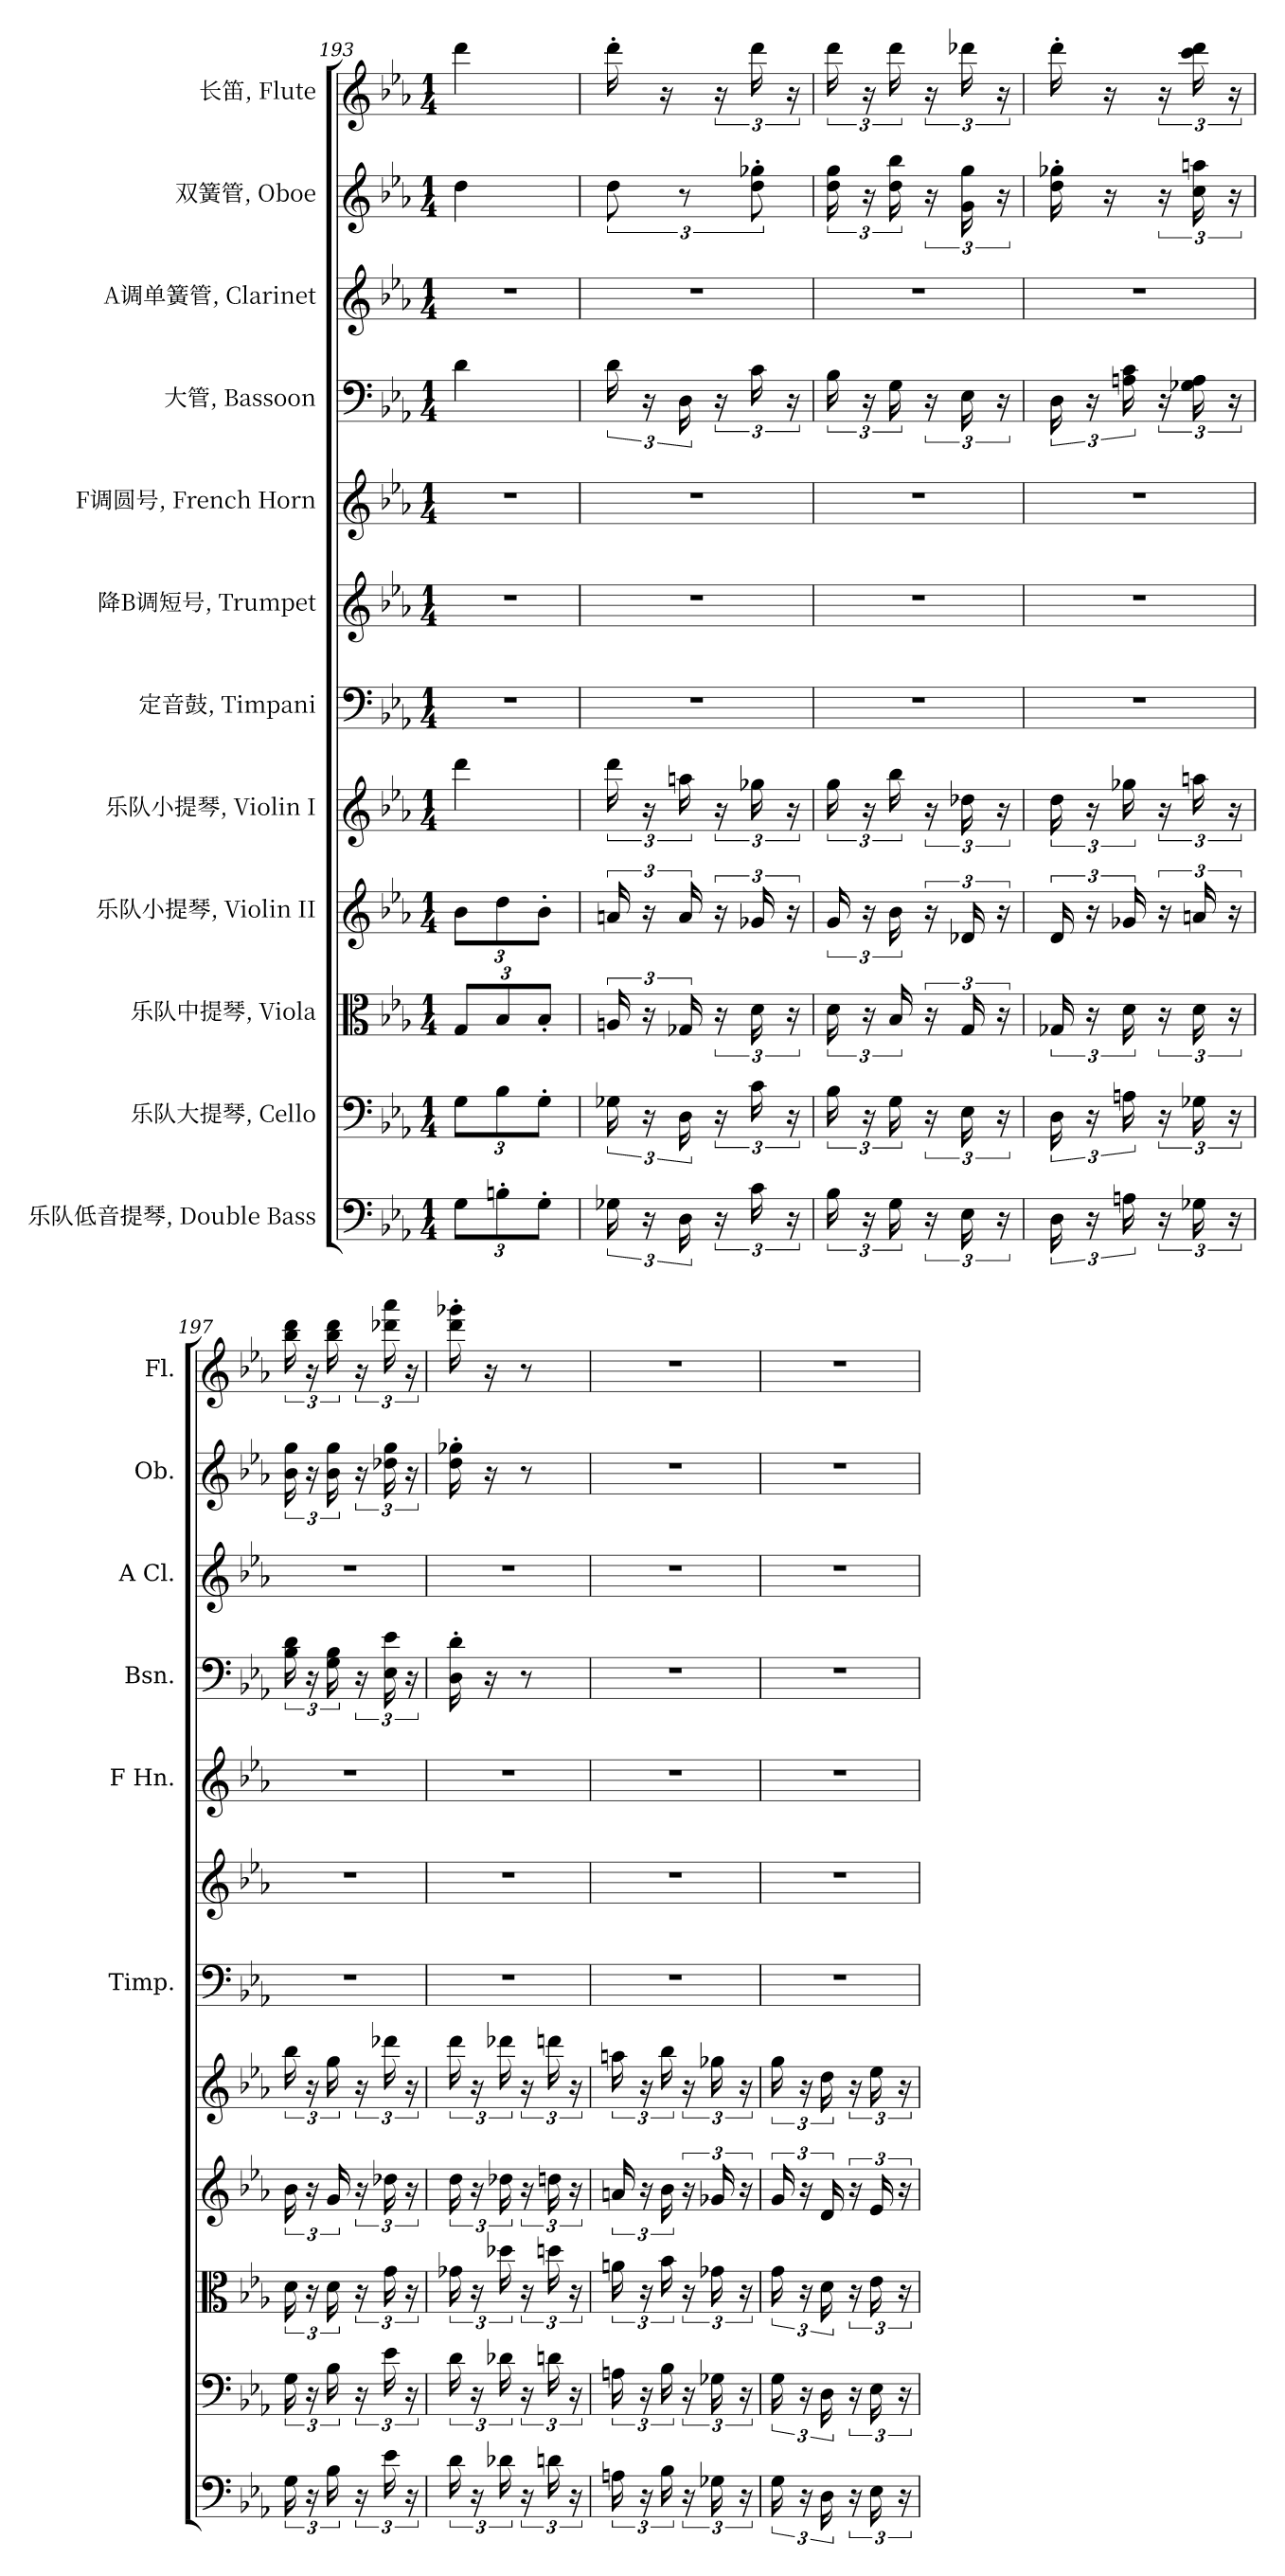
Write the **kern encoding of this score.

**kern	**kern	**kern	**kern	**kern	**kern	**kern	**kern	**kern	**kern	**kern	**kern
*part12	*part11	*part10	*part9	*part8	*part7	*part6	*part5	*part4	*part3	*part2	*part1
*staff12	*staff11	*staff10	*staff9	*staff8	*staff7	*staff6	*staff5	*staff4	*staff3	*staff2	*staff1
*I"乐队低音提琴, Double Bass	*I"乐队大提琴, Cello	*I"乐队中提琴, Viola	*I"乐队小提琴, Violin II	*I"乐队小提琴, Violin I	*I"定音鼓, Timpani	*I"降B调短号, Trumpet	*I"F调圆号, French Horn	*I"大管, Bassoon	*I"A调单簧管, Clarinet	*I"双簧管, Oboe	*I"长笛, Flute
*	*	*	*	*	*I'Timp.	*	*I'F Hn.	*I'Bsn.	*I'A Cl.	*I'Ob.	*I'Fl.
*clefF4	*clefF4	*clefC3	*clefG2	*clefG2	*clefF4	*clefG2	*clefG2	*clefF4	*clefG2	*clefG2	*clefG2
*ITrd7c12	*	*	*	*	*	*ITrd1c2	*ITrd4c7	*	*ITrd2c3	*	*
*k[b-e-a-]	*k[b-e-a-]	*k[b-e-a-]	*k[b-e-a-]	*k[b-e-a-]	*k[b-e-a-]	*k[b-e-a-d-g-]	*k[b-e-a-d-]	*k[b-e-a-]	*k[]	*k[b-e-a-]	*k[b-e-a-]
*M1/4	*M1/4	*M1/4	*M1/4	*M1/4	*M1/4	*M1/4	*M1/4	*M1/4	*M1/4	*M1/4	*M1/4
*Xbrackettup	*Xbrackettup	*Xbrackettup	*Xbrackettup	*	*	*	*	*	*	*	*
=193	=193	=193	=193	=193	=193	=193	=193	=193	=193	=193	=193
12GG\L	12G\L	12G/L	12b-\L	4ddd\	4r	4r	4r	4d\	4r	4dd\	4ddd\
12BBn'\	12B-\	12B-/	12dd\	.	.	.	.	.	.	.	.
12GG'\J	12G'\J	12B-'/J	12b-'\J	.	.	.	.	.	.	.	.
!!LO:PB:g=z
=194	=194	=194	=194	=194	=194	=194	=194	=194	=194	=194	=194
*brackettup	*brackettup	*brackettup	*brackettup	*	*	*	*	*	*	*	*
24GG-X\	24G-X\	24An/	24an/	24ddd\	4r	4r	4r	24d\	4r	12dd\	16ddd'\
24r	24r	24r	24r	24r	.	.	.	24r	.	.	.
.	.	.	.	.	.	.	.	.	.	.	16r
24DD\	24D\	24G-X/	24a/	24aan\	.	.	.	24D\	.	12r	.
24r	24r	24r	24r	24r	.	.	.	24r	.	.	24r
24C\	24c\	24d\	24g-X/	24gg-X\	.	.	.	24c\	.	12dd\' 12gg-X\'	24ddd\
24r	24r	24r	24r	24r	.	.	.	24r	.	.	24r
=195	=195	=195	=195	=195	=195	=195	=195	=195	=195	=195	=195
24BB-\	24B-\	24d\	24g/	24gg\	4r	4r	4r	24B-\	4r	24dd\ 24gg\	24ddd\
24r	24r	24r	24r	24r	.	.	.	24r	.	24r	24r
24GG\	24G\	24B-/	24b-\	24bb-\	.	.	.	24G\	.	24dd\ 24bb-\	24ddd\
24r	24r	24r	24r	24r	.	.	.	24r	.	24r	24r
24EE-\	24E-\	24G/	24d-X/	24dd-X\	.	.	.	24E-\	.	24g\ 24gg\	24ddd-X\
24r	24r	24r	24r	24r	.	.	.	24r	.	24r	24r
=196	=196	=196	=196	=196	=196	=196	=196	=196	=196	=196	=196
24DD\	24D\	24G-X/	24d/	24dd\	4r	4r	4r	24D\	4r	16dd\' 16gg-X\'	16ddd'\
24r	24r	24r	24r	24r	.	.	.	24r	.	.	.
.	.	.	.	.	.	.	.	.	.	16r	16r
24AAn\	24An\	24d\	24g-X/	24gg-X\	.	.	.	24An\ 24c\	.	.	.
24r	24r	24r	24r	24r	.	.	.	24r	.	24r	24r
24GG-X\	24G-X\	24d\	24an/	24aan\	.	.	.	24G-X\ 24A\	.	24cc\ 24aan\	24ccc\ 24ddd\
24r	24r	24r	24r	24r	.	.	.	24r	.	24r	24r
=197	=197	=197	=197	=197	=197	=197	=197	=197	=197	=197	=197
24GG\	24G\	24d\	24b-\	24bb-\	4r	4r	4r	24B-\ 24d\	4r	24b-\ 24gg\	24bb-\ 24ddd\
24r	24r	24r	24r	24r	.	.	.	24r	.	24r	24r
24BB-\	24B-\	24d\	24g/	24gg\	.	.	.	24G\ 24B-\	.	24b-\ 24gg\	24bb-\ 24ddd\
24r	24r	24r	24r	24r	.	.	.	24r	.	24r	24r
24E-\	24e-\	24g\	24dd-X\	24ddd-X\	.	.	.	24E-\ 24e-\	.	24dd-X\ 24gg\	24ddd-X\ 24aaa-\
24r	24r	24r	24r	24r	.	.	.	24r	.	24r	24r
!!LO:PB:g=z
=198	=198	=198	=198	=198	=198	=198	=198	=198	=198	=198	=198
24D\	24d\	24g-X\	24dd\	24ddd\	4r	4r	4r	16D\' 16d\'	4r	16dd\' 16gg-X\'	16ddd\' 16ggg-X\'
24r	24r	24r	24r	24r	.	.	.	.	.	.	.
.	.	.	.	.	.	.	.	16r	.	16r	16r
24D-X\	24d-X\	24dd-X\	24dd-X\	24ddd-X\	.	.	.	.	.	.	.
24r	24r	24r	24r	24r	.	.	.	8r	.	8r	8r
24Dn\	24dn\	24ddn\	24ddn\	24dddn\	.	.	.	.	.	.	.
24r	24r	24r	24r	24r	.	.	.	.	.	.	.
=199	=199	=199	=199	=199	=199	=199	=199	=199	=199	=199	=199
24AAn\	24An\	24an\	24an/	24aan\	4r	4r	4r	4r	4r	4r	4r
24r	24r	24r	24r	24r	.	.	.	.	.	.	.
24BB-\	24B-\	24b-\	24b-\	24bb-\	.	.	.	.	.	.	.
24r	24r	24r	24r	24r	.	.	.	.	.	.	.
24GG-X\	24G-X\	24g-X\	24g-X/	24gg-X\	.	.	.	.	.	.	.
24r	24r	24r	24r	24r	.	.	.	.	.	.	.
=200	=200	=200	=200	=200	=200	=200	=200	=200	=200	=200	=200
24GG\	24G\	24g\	24g/	24gg\	4r	4r	4r	4r	4r	4r	4r
24r	24r	24r	24r	24r	.	.	.	.	.	.	.
24DD\	24D\	24d\	24d/	24dd\	.	.	.	.	.	.	.
24r	24r	24r	24r	24r	.	.	.	.	.	.	.
24EE-\	24E-\	24e-\	24e-/	24ee-\	.	.	.	.	.	.	.
24r	24r	24r	24r	24r	.	.	.	.	.	.	.
=	=	=	=	=	=	=	=	=	=	=	=
*-	*-	*-	*-	*-	*-	*-	*-	*-	*-	*-	*-
